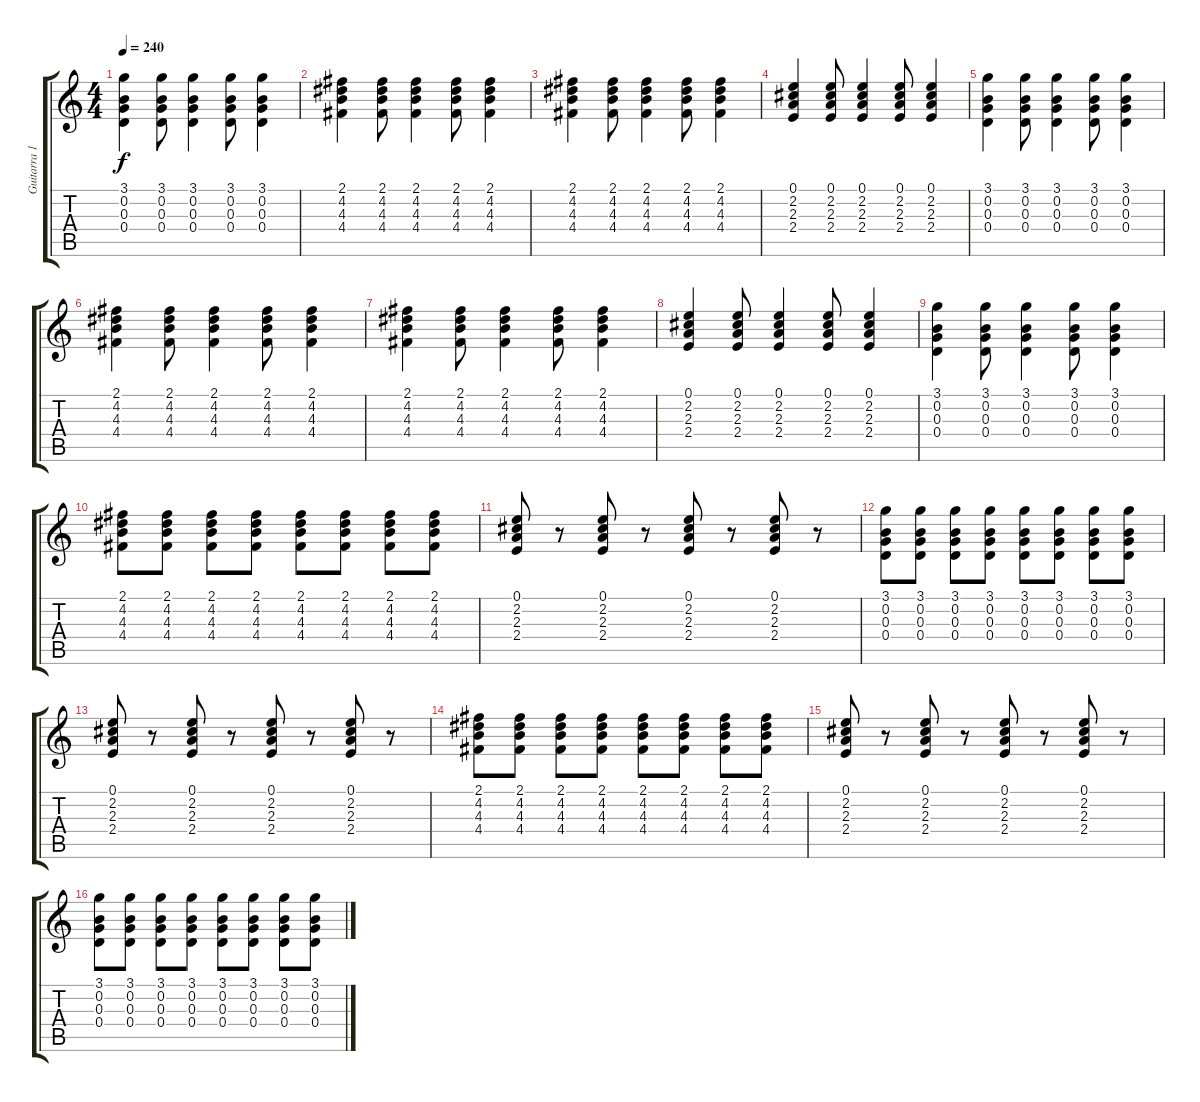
\track ("Guitarra 1" "Guitarra 1") {instrument acousticguitarnylon}
\staff {score tabs}
\tuning (E4 B3 G3 D3 A2 E2) {hide}
\ts (4 4)
\tempo 240
\clef g2
\ks c
(3.1 0.2 0.3 0.4).4{dy f} (3.1 0.2 0.3 0.4).8 (3.1 0.2 0.3 0.4).4 (3.1 0.2 0.3 0.4).8 (3.1 0.2 0.3 0.4).4 |
(2.1 4.2 4.3 4.4).4 (2.1 4.2 4.3 4.4).8 (2.1 4.2 4.3 4.4).4 (2.1 4.2 4.3 4.4).8 (2.1 4.2 4.3 4.4).4 |
(2.1 4.2 4.3 4.4).4 (2.1 4.2 4.3 4.4).8 (2.1 4.2 4.3 4.4).4 (2.1 4.2 4.3 4.4).8 (2.1 4.2 4.3 4.4).4 |
(0.1 2.2 2.3 2.4).4 (0.1 2.2 2.3 2.4).8 (0.1 2.2 2.3 2.4).4 (0.1 2.2 2.3 2.4).8 (0.1 2.2 2.3 2.4).4 |
(3.1 0.2 0.3 0.4).4 (3.1 0.2 0.3 0.4).8 (3.1 0.2 0.3 0.4).4 (3.1 0.2 0.3 0.4).8 (3.1 0.2 0.3 0.4).4 |
(2.1 4.2 4.3 4.4).4 (2.1 4.2 4.3 4.4).8 (2.1 4.2 4.3 4.4).4 (2.1 4.2 4.3 4.4).8 (2.1 4.2 4.3 4.4).4 |
(2.1 4.2 4.3 4.4).4 (2.1 4.2 4.3 4.4).8 (2.1 4.2 4.3 4.4).4 (2.1 4.2 4.3 4.4).8 (2.1 4.2 4.3 4.4).4 |
(0.1 2.2 2.3 2.4).4 (0.1 2.2 2.3 2.4).8 (0.1 2.2 2.3 2.4).4 (0.1 2.2 2.3 2.4).8 (0.1 2.2 2.3 2.4).4 |
(3.1 0.2 0.3 0.4).4 (3.1 0.2 0.3 0.4).8 (3.1 0.2 0.3 0.4).4 (3.1 0.2 0.3 0.4).8 (3.1 0.2 0.3 0.4).4 |
(2.1 4.2 4.3 4.4).8 (2.1 4.2 4.3 4.4).8 (2.1 4.2 4.3 4.4).8 (2.1 4.2 4.3 4.4).8 (2.1 4.2 4.3 4.4).8 (2.1 4.2 4.3 4.4).8 (2.1 4.2 4.3 4.4).8 (2.1 4.2 4.3 4.4).8 |
(0.1 2.2 2.3 2.4).8 r.8 (0.1 2.2 2.3 2.4).8 r.8 (0.1 2.2 2.3 2.4).8 r.8 (0.1 2.2 2.3 2.4).8 r.8 |
(3.1 0.2 0.3 0.4).8 (3.1 0.2 0.3 0.4).8 (3.1 0.2 0.3 0.4).8 (3.1 0.2 0.3 0.4).8 (3.1 0.2 0.3 0.4).8 (3.1 0.2 0.3 0.4).8 (3.1 0.2 0.3 0.4).8 (3.1 0.2 0.3 0.4).8 |
(0.1 2.2 2.3 2.4).8 r.8 (0.1 2.2 2.3 2.4).8 r.8 (0.1 2.2 2.3 2.4).8 r.8 (0.1 2.2 2.3 2.4).8 r.8 |
(2.1 4.2 4.3 4.4).8 (2.1 4.2 4.3 4.4).8 (2.1 4.2 4.3 4.4).8 (2.1 4.2 4.3 4.4).8 (2.1 4.2 4.3 4.4).8 (2.1 4.2 4.3 4.4).8 (2.1 4.2 4.3 4.4).8 (2.1 4.2 4.3 4.4).8 |
(0.1 2.2 2.3 2.4).8 r.8 (0.1 2.2 2.3 2.4).8 r.8 (0.1 2.2 2.3 2.4).8 r.8 (0.1 2.2 2.3 2.4).8 r.8 |
(3.1 0.2 0.3 0.4).8 (3.1 0.2 0.3 0.4).8 (3.1 0.2 0.3 0.4).8 (3.1 0.2 0.3 0.4).8 (3.1 0.2 0.3 0.4).8 (3.1 0.2 0.3 0.4).8 (3.1 0.2 0.3 0.4).8 (3.1 0.2 0.3 0.4).8
